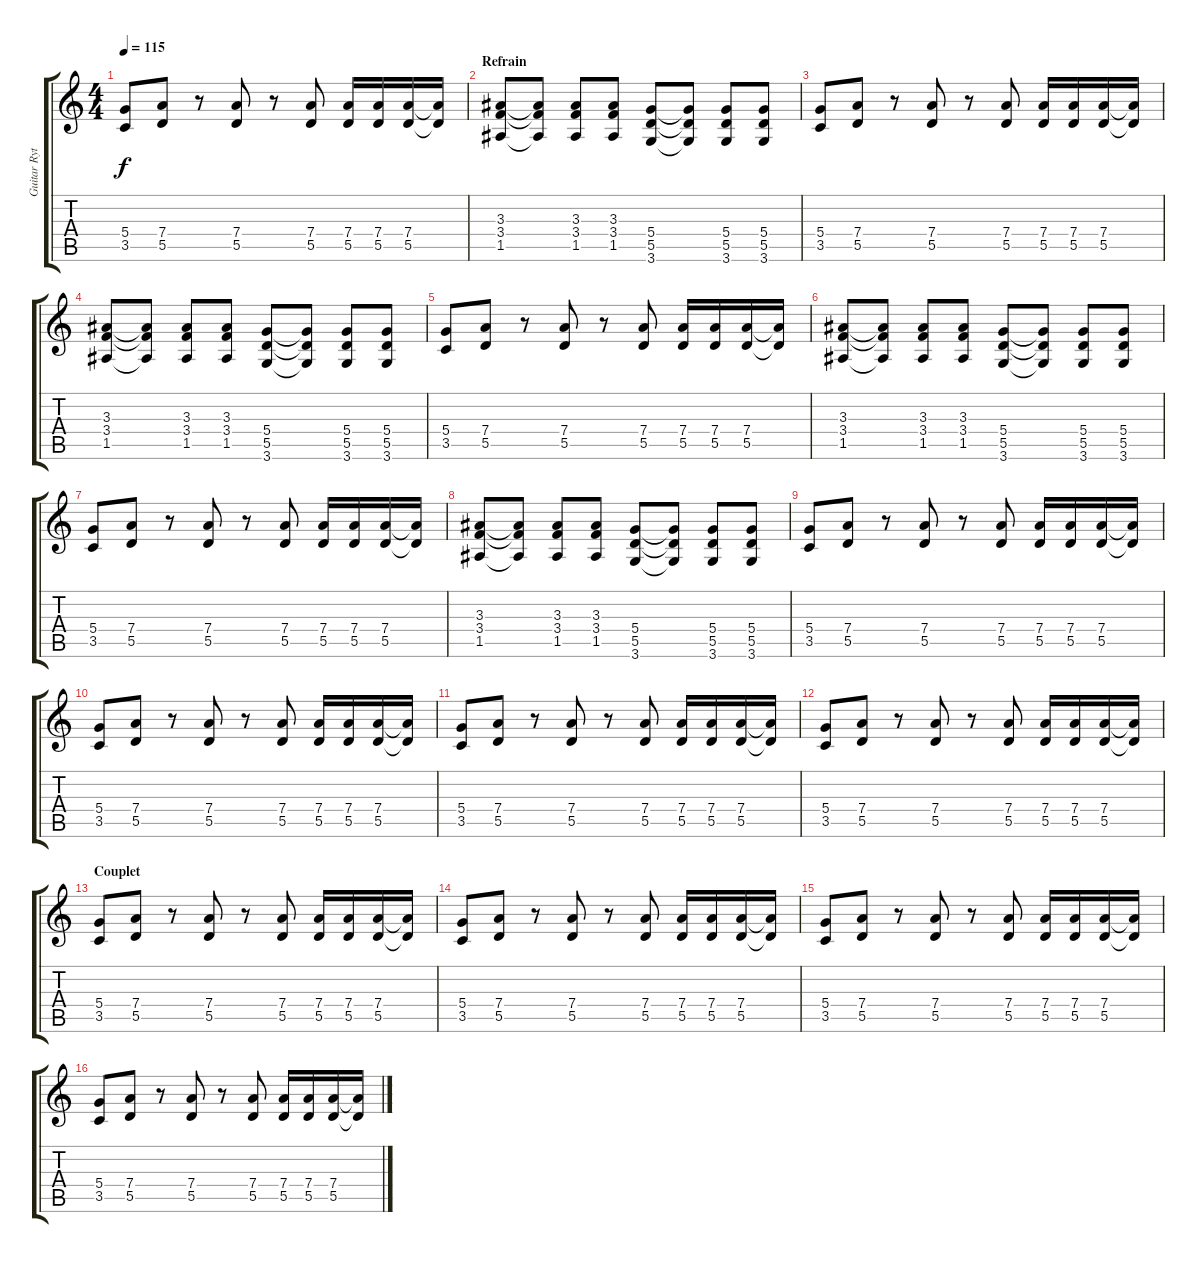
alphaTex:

\track ("Guitar Rythm" "Guitar Ryt") {instrument distortionguitar}
\staff {score tabs}
\tuning (E4 B3 G3 D3 A2 E2) {hide}
\ts (4 4)
\tempo 115
\clef g2
\ks c
(5.4 3.5).8{dy f} (7.4 5.5).8 r.8 (7.4 5.5).8 r.8 (7.4 5.5).8 (7.4 5.5).16 (7.4 5.5).16 (7.4 5.5).16 (7.4{t} 5.5{t}).16 |
\section ("" "Refrain")
(3.3 3.4 1.5).8 (3.3{t} 3.4{t} 1.5{t}).8 (3.3 3.4 1.5).8 (3.3 3.4 1.5).8 (5.4 5.5 3.6).8 (5.4{t} 5.5{t} 3.6{t}).8 (5.4 5.5 3.6).8 (5.4 5.5 3.6).8 |
(5.4 3.5).8 (7.4 5.5).8 r.8 (7.4 5.5).8 r.8 (7.4 5.5).8 (7.4 5.5).16 (7.4 5.5).16 (7.4 5.5).16 (7.4{t} 5.5{t}).16 |
(3.3 3.4 1.5).8 (3.3{t} 3.4{t} 1.5{t}).8 (3.3 3.4 1.5).8 (3.3 3.4 1.5).8 (5.4 5.5 3.6).8 (5.4{t} 5.5{t} 3.6{t}).8 (5.4 5.5 3.6).8 (5.4 5.5 3.6).8 |
(5.4 3.5).8 (7.4 5.5).8 r.8 (7.4 5.5).8 r.8 (7.4 5.5).8 (7.4 5.5).16 (7.4 5.5).16 (7.4 5.5).16 (7.4{t} 5.5{t}).16 |
(3.3 3.4 1.5).8 (3.3{t} 3.4{t} 1.5{t}).8 (3.3 3.4 1.5).8 (3.3 3.4 1.5).8 (5.4 5.5 3.6).8 (5.4{t} 5.5{t} 3.6{t}).8 (5.4 5.5 3.6).8 (5.4 5.5 3.6).8 |
(5.4 3.5).8 (7.4 5.5).8 r.8 (7.4 5.5).8 r.8 (7.4 5.5).8 (7.4 5.5).16 (7.4 5.5).16 (7.4 5.5).16 (7.4{t} 5.5{t}).16 |
(3.3 3.4 1.5).8 (3.3{t} 3.4{t} 1.5{t}).8 (3.3 3.4 1.5).8 (3.3 3.4 1.5).8 (5.4 5.5 3.6).8 (5.4{t} 5.5{t} 3.6{t}).8 (5.4 5.5 3.6).8 (5.4 5.5 3.6).8 |
(5.4 3.5).8{volume 14} (7.4 5.5).8 r.8 (7.4 5.5).8 r.8 (7.4 5.5).8 (7.4 5.5).16 (7.4 5.5).16 (7.4 5.5).16 (7.4{t} 5.5{t}).16 |
(5.4 3.5).8 (7.4 5.5).8 r.8 (7.4 5.5).8 r.8 (7.4 5.5).8 (7.4 5.5).16 (7.4 5.5).16 (7.4 5.5).16 (7.4{t} 5.5{t}).16 |
(5.4 3.5).8 (7.4 5.5).8 r.8 (7.4 5.5).8 r.8 (7.4 5.5).8 (7.4 5.5).16 (7.4 5.5).16 (7.4 5.5).16 (7.4{t} 5.5{t}).16 |
(5.4 3.5).8 (7.4 5.5).8 r.8 (7.4 5.5).8 r.8 (7.4 5.5).8 (7.4 5.5).16 (7.4 5.5).16 (7.4 5.5).16 (7.4{t} 5.5{t}).16 |
\section ("" "Couplet")
(5.4 3.5).8 (7.4 5.5).8 r.8 (7.4 5.5).8 r.8 (7.4 5.5).8 (7.4 5.5).16 (7.4 5.5).16 (7.4 5.5).16 (7.4{t} 5.5{t}).16 |
(5.4 3.5).8 (7.4 5.5).8 r.8 (7.4 5.5).8 r.8 (7.4 5.5).8 (7.4 5.5).16 (7.4 5.5).16 (7.4 5.5).16 (7.4{t} 5.5{t}).16 |
(5.4 3.5).8 (7.4 5.5).8 r.8 (7.4 5.5).8 r.8 (7.4 5.5).8 (7.4 5.5).16 (7.4 5.5).16 (7.4 5.5).16 (7.4{t} 5.5{t}).16 |
(5.4 3.5).8 (7.4 5.5).8 r.8 (7.4 5.5).8 r.8 (7.4 5.5).8 (7.4 5.5).16 (7.4 5.5).16 (7.4 5.5).16 (7.4{t} 5.5{t}).16
